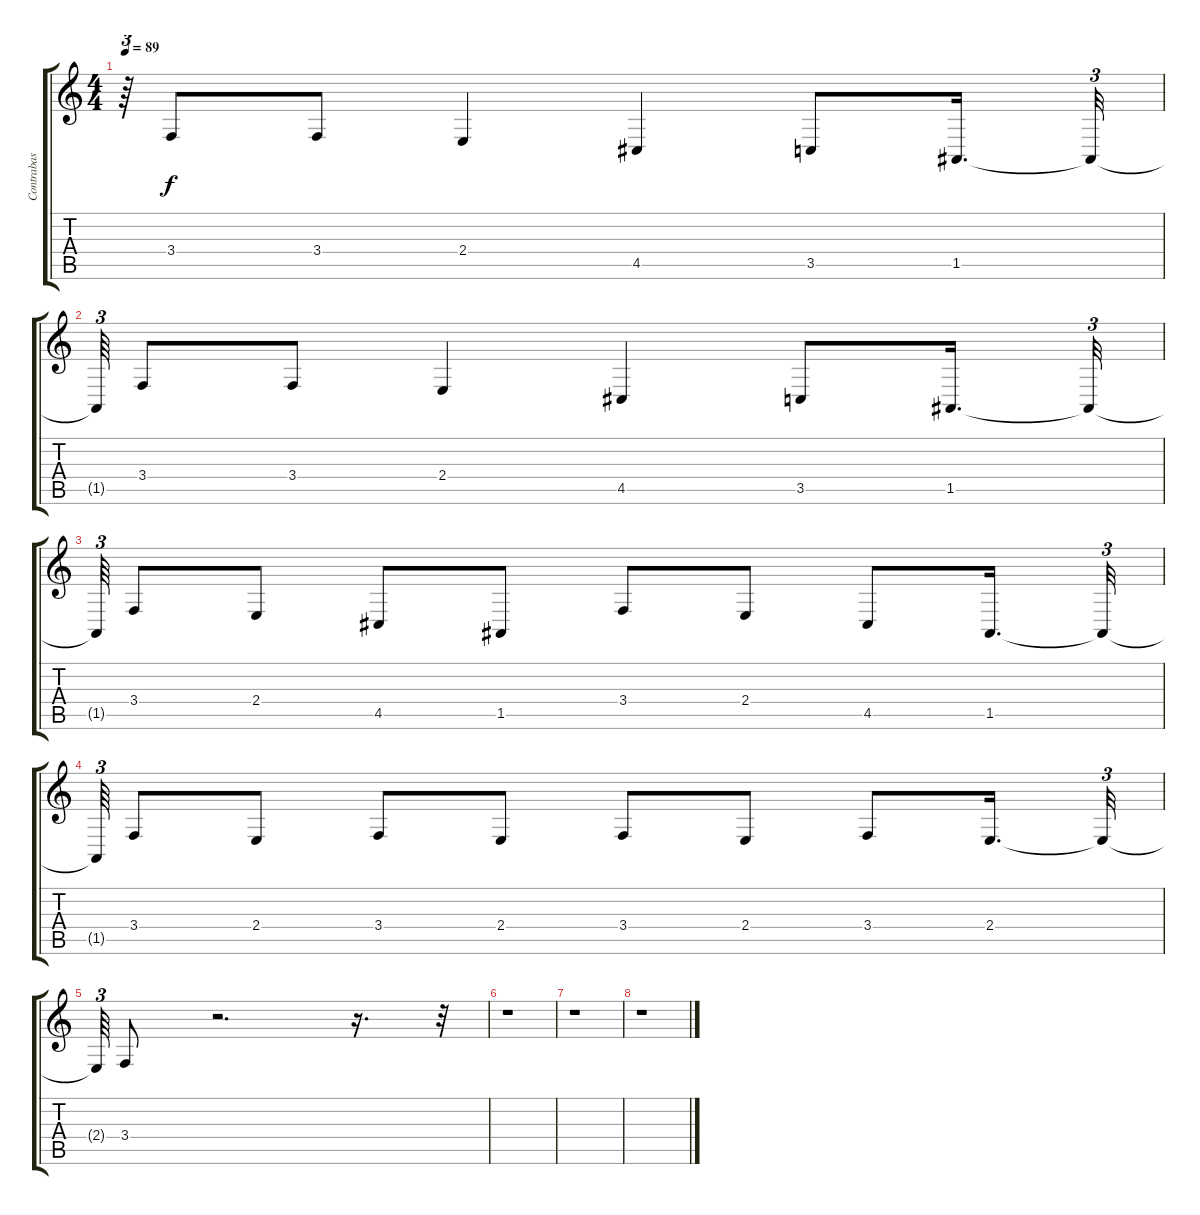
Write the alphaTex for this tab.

\track ("Contrabas" "Contrabas") {instrument pizzicatostrings}
\staff {score tabs}
\tuning (E4 B3 G3 D3 A2 E2) {hide}
\ts (4 4)
\tempo 89
\clef g2
\ks c
r.64{tu (3 2) dy f} 3.4.8 3.4.8 2.4.4 4.5.4 3.5.8 1.5.16{d} 1.5{t}.32{tu (3 2)} |
1.5{t}.64{tu (3 2)} 3.4.8 3.4.8 2.4.4 4.5.4 3.5.8 1.5.16{d} 1.5{t}.32{tu (3 2)} |
1.5{t}.64{tu (3 2)} 3.4.8 2.4.8 4.5.8 1.5.8 3.4.8 2.4.8 4.5.8 1.5.16{d} 1.5{t}.32{tu (3 2)} |
1.5{t}.64{tu (3 2)} 3.4.8 2.4.8 3.4.8 2.4.8 3.4.8 2.4.8 3.4.8 2.4.16{d} 2.4{t}.32{tu (3 2)} |
2.4{t}.64{tu (3 2)} 3.4.8 r.2{d} r.16{d} r.32{tu (3 2)} |
r.1 |
r.1 |
r.1
